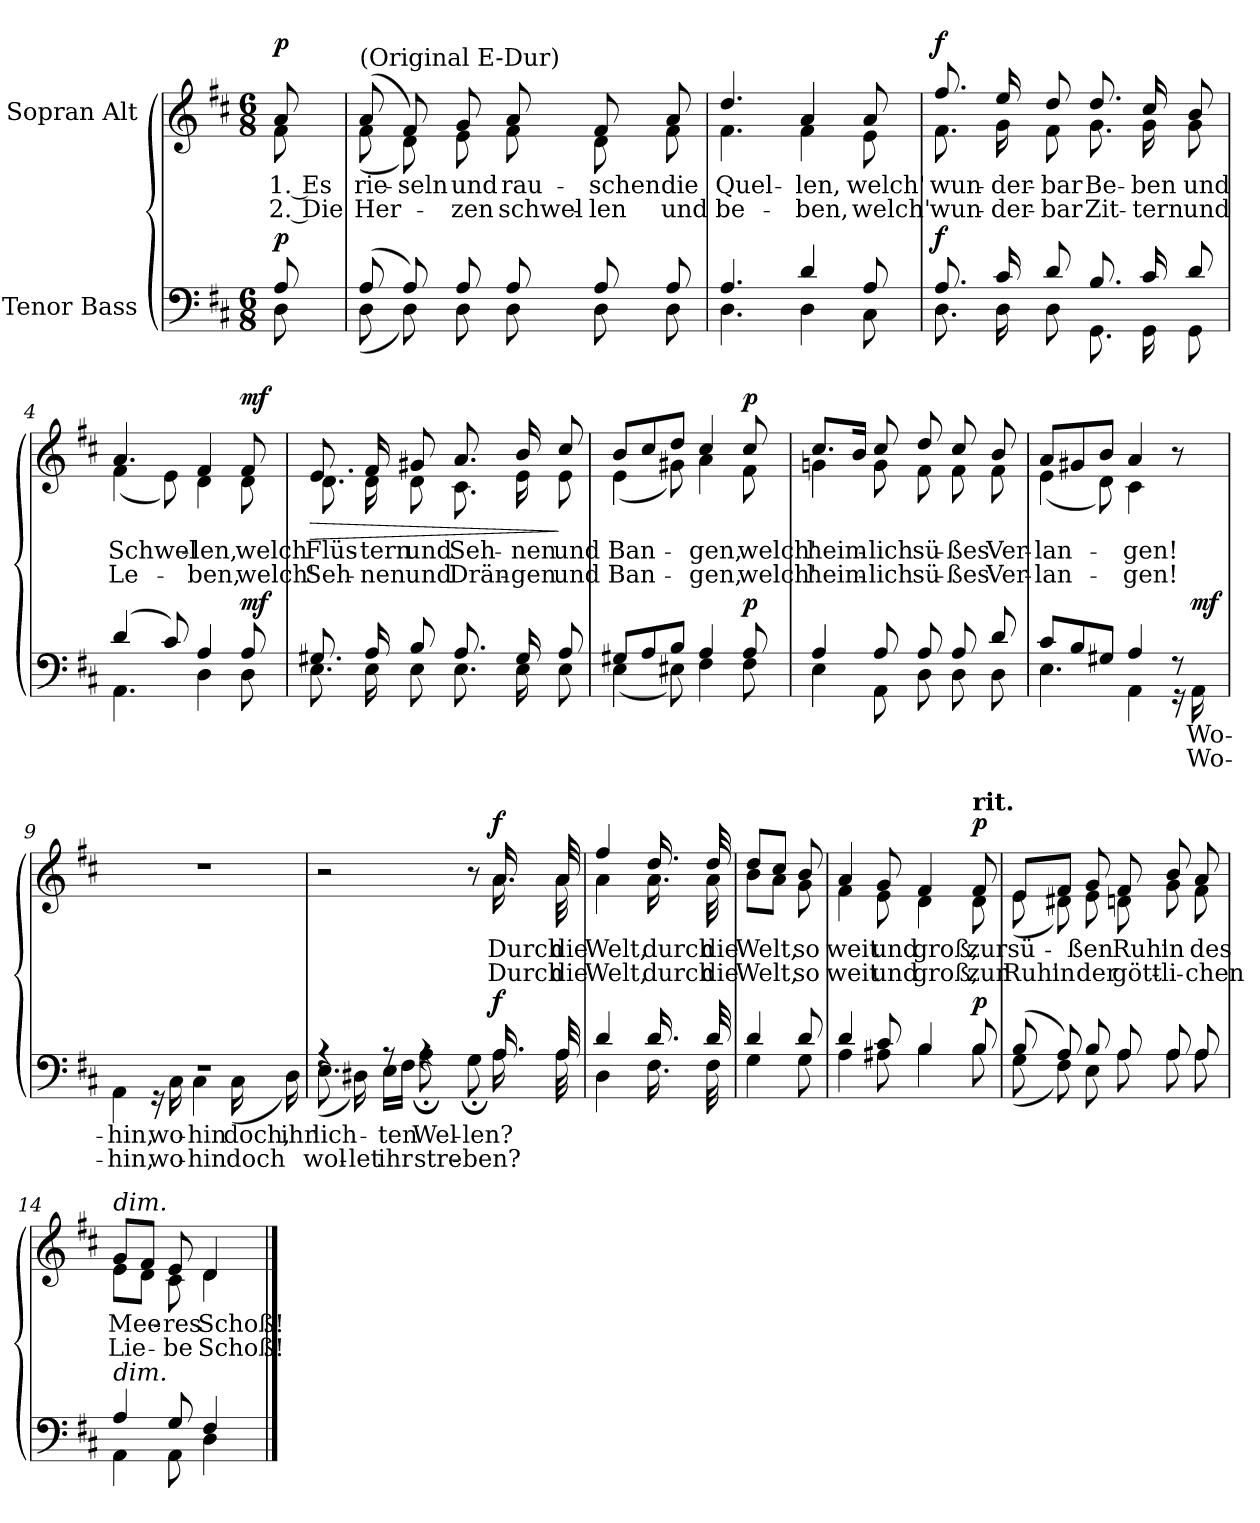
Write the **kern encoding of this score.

**kern	**text	**text	**dynam	**kern	**text	**text	**dynam
*part2	*part2	*part2	*part2	*part1	*part1	*part1	*part1
*staff2	*staff2	*staff2	*staff2	*staff1	*staff1	*staff1	*staff1
*I"Tenor Bass	*	*	*	*I"Sopran Alt	*	*	*
*clefF4	*	*	*	*clefG2	*	*	*
*k[f#c#]	*	*	*	*k[f#c#]	*	*	*
*M6/8	*	*	*	*M6/8	*	*	*
=	=	=	=	=	=	=	=
*^	*	*	*	*	*	*	*
!	!	!	!	!	!LO:TX:a:B:t=Frisch	!	!	!
!	!	!	!	!LO:DY:a	!	!LO:LY:b	!LO:LY:b	!LO:DY:a
*	*	*	*	*	*^	*	*	*
8A/	8D\	.	.	p	8a/	8f#\	1. Es	2. Die	p
=1	=1	=1	=1	=1	=1	=1	=1	=1	=1
!	!	!	!	!	!LO:TX:a:t=(Original E-Dur)	!	!	!	!
!	!	!	!	!	!	!	!LO:LY:b	!LO:LY:b	!
(8A/	(8D\	.	.	.	(8a/	(8f#\	rie-	Her-	.
!	!	!	!	!	!	!	!LO:LY:b	!	!
8A/)	8D\)	.	.	.	8f#/)	8d\)	-seln	.	.
!	!	!	!	!	!	!	!LO:LY:b	!LO:LY:b	!
8A/	8D\	.	.	.	8g/	8e\	und	-zen	.
!	!	!	!	!	!	!	!LO:LY:b	!LO:LY:b	!
8A/	8D\	.	.	.	8a/	8f#\	rau-	schwel-	.
!	!	!	!	!	!	!	!LO:LY:b	!LO:LY:b	!
8A/	8D\	.	.	.	8f#/	8d\	-schen	-len	.
!	!	!	!	!	!	!	!LO:LY:b	!LO:LY:b	!
8A/	8D\	.	.	.	8a/	8f#\	die	und	.
=2	=2	=2	=2	=2	=2	=2	=2	=2	=2
!	!	!	!	!	!	!	!LO:LY:b	!LO:LY:b	!
4.A/	4.D\	.	.	.	4.dd/	4.f#\	Quel-	be-	.
!	!	!	!	!	!	!	!LO:LY:b	!LO:LY:b	!
4d/	4D\	.	.	.	4a/	4f#\	-len,	-ben,	.
!	!	!	!	!	!	!	!LO:LY:b	!LO:LY:b	!
8A/	8C#\	.	.	.	8a/	8e\	welch'	welch'	.
!!LO:LB:g=z	!!
=3	=3	=3	=3	=3	=3	=3	=3	=3	=3
!	!	!	!	!LO:DY:a	!	!	!LO:LY:b	!LO:LY:b	!LO:DY:a
8.A/	8.D\	.	.	f	8.ff#/	8.f#\	wun-	wun-	f
!	!	!	!	!	!	!	!LO:LY:b	!LO:LY:b	!
16c#/	16D\	.	.	.	16ee/	16g\	-der-	-der-	.
!	!	!	!	!	!	!	!LO:LY:b	!LO:LY:b	!
8d/	8D\	.	.	.	8dd/	8f#\	-bar	-bar	.
!	!	!	!	!	!	!	!LO:LY:b	!LO:LY:b	!
8.B/	8.GG\	.	.	.	8.dd/	8.g\	Be-	Zit-	.
!	!	!	!	!	!	!	!LO:LY:b	!LO:LY:b	!
16c#/	16GG\	.	.	.	16cc#/	16g\	-ben	-tern	.
!	!	!	!	!	!	!	!LO:LY:b	!LO:LY:b	!
8d/	8GG\	.	.	.	8b/	8g\	und	und	.
=4	=4	=4	=4	=4	=4	=4	=4	=4	=4
!	!	!	!	!	!	!	!LO:LY:b	!LO:LY:b	!
(4d/	4.AA\	.	.	.	4.a/	(4f#\	Schwel-	Le-	.
8c#/)	.	.	.	.	.	8e\)	.	.	.
!	!	!	!	!	!	!	!LO:LY:b	!LO:LY:b	!
4A/	4D\	.	.	.	4f#/	4d\	-len,	-ben,	.
!	!	!	!	!LO:DY:a	!	!	!LO:LY:b	!LO:LY:b	!LO:DY:a
8A/	8D\	.	.	mf	8f#/	8d\	welch	welch'	mf
=5	=5	=5	=5	=5	=5	=5	=5	=5	=5
!	!	!	!	!	!	!	!LO:LY:b	!LO:LY:b	!LO:HP:b
8.G#X/	8.E\	.	.	.	8.e/	8.d\	Flüs-	Seh-	>
!	!	!	!	!	!	!	!LO:LY:b	!LO:LY:b	!
16A/	16E\	.	.	.	16f#/	16d\	-tern	-nen	.
!	!	!	!	!	!	!	!LO:LY:b	!LO:LY:b	!
8B/	8E\	.	.	.	8g#X/	8d\	und	und	.
!	!	!	!	!	!	!	!LO:LY:b	!LO:LY:b	!
8.A/	8.E\	.	.	.	8.a/	8.c#\	Seh-	Drän-	.
!	!	!	!	!	!	!	!LO:LY:b	!LO:LY:b	!
16G#/	16E\	.	.	.	16b/	16e\	-nen	-gen	.
!	!	!	!	!	!	!	!LO:LY:b	!LO:LY:b	!
8A/	8E\	.	.	.	8cc#/	8e\	und	und	]
!!LO:LB:g=z	!!
=6	=6	=6	=6	=6	=6	=6	=6	=6	=6
!	!	!	!	!	!	!	!LO:LY:b	!LO:LY:b	!
8G#X/L	(4E\	.	.	.	8b/L	(4e\	Ban-	Ban-	.
8A/	.	.	.	.	8cc#/	.	.	.	.
8B/J	8E#X\)	.	.	.	8dd/J	8g#X\)	.	.	.
!	!	!	!	!	!	!	!LO:LY:b	!LO:LY:b	!
4A/	4F#\	.	.	.	4cc#/	4a\	-gen,	-gen,	.
!	!	!	!	!LO:DY:a	!	!	!LO:LY:b	!LO:LY:b	!LO:DY:a
8A/	8F#\	.	.	p	8cc#/	8f#\	welch'	welch'	p
=7	=7	=7	=7	=7	=7	=7	=7	=7	=7
!	!	!	!	!	!	!	!LO:LY:b	!LO:LY:b	!
4A/	4E\	.	.	.	8.cc#/L	4gn\	heim-	heim-	.
.	.	.	.	.	16b/Jk	.	.	.	.
!	!	!	!	!	!	!	!LO:LY:b	!LO:LY:b	!
8A/	8AA\	.	.	.	8cc#/	8g\	-lich	-lich	.
!	!	!	!	!	!	!	!LO:LY:b	!LO:LY:b	!
8A/	8D\	.	.	.	8dd/	8f#\	sü-	sü-	.
!	!	!	!	!	!	!	!LO:LY:b	!LO:LY:b	!
8A/	8D\	.	.	.	8cc#/	8f#\	-ßes	-ßes	.
!	!	!	!	!	!	!	!LO:LY:b	!LO:LY:b	!
8d/	8D\	.	.	.	8b/	8f#\	Ver-	Ver-	.
=8	=8	=8	=8	=8	=8	=8	=8	=8	=8
!	!	!	!	!	!	!	!LO:LY:b	!LO:LY:b	!
8c#/L	4.E\	.	.	.	8a/L	(4e\	-lan-	-lan-	.
8B/	.	.	.	.	8g#X/	.	.	.	.
8G#X/J	.	.	.	.	8b/J	8d\)	.	.	.
!	!	!	!	!	!	!	!LO:LY:b	!LO:LY:b	!
4A/	4AA\	.	.	.	4a/	4c#\	-gen!	-gen!	.
8rF	16r	.	.	.	8r	8ryy	.	.	.
!	!	!LO:LY:b	!LO:LY:b	!LO:DY:a	!	!	!	!	!
.	16AA\	Wo-	Wo-	mf	.	.	.	.	.
*	*	*	*	*	*v	*v	*	*	*
!!LO:LB:g=z
=9	=9	=9	=9	=9	=9	=9	=9	=9
!	!	!LO:LY:b	!LO:LY:b	!	!	!	!	!
2.rF	4AA\	-hin,	-hin,	.	2.r	.	.	.
.	16r	.	.	.	.	.	.	.
!	!	!LO:LY:b	!LO:LY:b	!	!	!	!	!
.	16C#\	wo-	wo-	.	.	.	.	.
!	!	!LO:LY:b	!LO:LY:b	!	!	!	!	!
.	4C#\	-hin	-hin	.	.	.	.	.
!	!	!LO:LY:b	!LO:LY:b	!	!	!	!	!
.	(>16C#\	doch,	doch	.	.	.	.	.
!	!	!LO:LY:b	!	!	!	!	!	!
.	16D\)	ihr	.	.	.	.	.	.
=10	=10	=10	=10	=10	=10	=10	=10	=10
!	!	!LO:LY:b	!LO:LY:b	!	!	!	!	!
*	*	*	*	*	*^	*	*	*
4rA	(>8.E\	lich-	wol-	.	2r	2ryy	.	.	.
!	!	!	!LO:LY:b	!	!	!	!	!	!
.	16D#X\)	.	-let	.	.	.	.	.	.
!	!	!LO:LY:b	!LO:LY:b	!	!	!	!	!	!
8rA	16E\LL	-ten	ihr	.	.	.	.	.	.
.	16F#\JJ	.	.	.	.	.	.	.	.
!	!	!LO:LY:b	!LO:LY:b	!	!	!	!	!	!
4rA	8A;\	Wel-	stre-	.	.	.	.	.	.
!	!	!LO:LY:b	!LO:LY:b	!	!	!	!	!	!
.	8G;\	-len?	-ben?	.	8r	8ryy	.	.	.
!	!	!	!	!LO:DY:a	!	!	!LO:LY:b	!LO:LY:b	!LO:DY:a
16.A/	16.A\	.	.	f	16.a/	16.a\	Durch	Durch	f
!	!	!	!	!	!	!	!LO:LY:b	!LO:LY:b	!
32A/	32A\	.	.	.	32a/	32a\	die	die	.
=11	=11	=11	=11	=11	=11	=11	=11	=11	=11
!	!	!	!	!	!	!	!LO:LY:b	!LO:LY:b	!
4d/	4D\	.	.	.	4ff#/	4a\	Welt,	Welt,	.
!	!	!	!	!	!	!	!LO:LY:b	!LO:LY:b	!
16.d/	16.F#\	.	.	.	16.dd/	16.a\	durch	durch	.
!	!	!	!	!	!	!	!LO:LY:b	!LO:LY:b	!
32d/	32F#\	.	.	.	32dd/	32a\	die	die	.
!!LO:LB:g=z	!!
=11X1	=11X1	=11X1	=11X1	=11X1	=11X1	=11X1	=11X1	=11X1	=11X1
!	!	!	!	!	!	!	!LO:LY:b	!LO:LY:b	!
4d/	4G\	.	.	.	8dd/L	8b\L	Welt,	Welt,	.
.	.	.	.	.	8cc#/J	8a\J	.	.	.
!	!	!	!	!	!	!	!LO:LY:b	!LO:LY:b	!
8d/	8G\	.	.	.	8b/	8g\	so	so	.
=12	=12	=12	=12	=12	=12	=12	=12	=12	=12
!	!	!	!	!	!	!	!LO:LY:b	!LO:LY:b	!
4d/	4A\	.	.	.	4a/	4f#\	weit	weit	.
!	!	!	!	!	!	!	!LO:LY:b	!LO:LY:b	!
8c#/	8A#X\	.	.	.	8g/	8e\	und	und	.
!	!	!	!	!	!	!	!LO:LY:b	!LO:LY:b	!
4B/	4B\	.	.	.	4f#/	4d\	groß,	groß,	.
!	!	!	!	!	!LO:TX:a:B:t=rit.	!	!	!	!
!	!	!	!	!LO:DY:a	!	!	!LO:LY:b	!LO:LY:b	!LO:DY:a
8B/	8B\	.	.	p	8f#/	8d\	zur	zur	p
=13	=13	=13	=13	=13	=13	=13	=13	=13	=13
!	!	!	!	!	!	!	!LO:LY:b	!LO:LY:b	!
(8B/	(8G\	.	.	.	8e/L	(8e\	sü-	Ruh'	.
!	!	!	!	!	!	!	!	!LO:LY:b	!
8A/)	8F#\)	.	.	.	8f#/J	8d#X\)	.	in	.
!	!	!	!	!	!	!	!LO:LY:b	!LO:LY:b	!
8B/	8E\	.	.	.	8g/	8e\	-ßen	der	.
!	!	!	!	!	!	!	!LO:LY:b	!LO:LY:b	!
8A/	8A\	.	.	.	8f#/	8dn\	Ruh'	gött-	.
!	!	!	!	!	!	!	!LO:LY:b	!LO:LY:b	!
8A/	8A\	.	.	.	8b/	8g\	in	-li-	.
!	!	!	!	!	!	!	!LO:LY:b	!LO:LY:b	!
8A/	8A\	.	.	.	8a/	8f#\	des	-chen	.
=14	=14	=14	=14	=14	=14	=14	=14	=14	=14
!	!	!	!	!	!LO:TX:a:i:t=dim.	!	!	!	!
!LO:TX:a:i:t=dim.	!	!	!	!	!	!	!	!	!
!	!	!	!	!	!	!	!LO:LY:b	!LO:LY:b	!
4A/	4AA\	.	.	.	8g/L	8e\L	Mee-	Lie-	.
.	.	.	.	.	8f#/J	8d\J	.	.	.
!	!	!	!	!	!	!	!LO:LY:b	!LO:LY:b	!
8G/	8AA\	.	.	.	8e/	8c#\	-res	-be	.
!	!	!	!	!	!	!	!LO:LY:b	!LO:LY:b	!
4F#/	4D\	.	.	.	4d/	4d\	Schoß!	Schoß!	.
*v	*v	*	*	*	*	*	*	*	*
*	*	*	*	*v	*v	*	*	*
==	==	==	==	==	==	==	==
*-	*-	*-	*-	*-	*-	*-	*-
